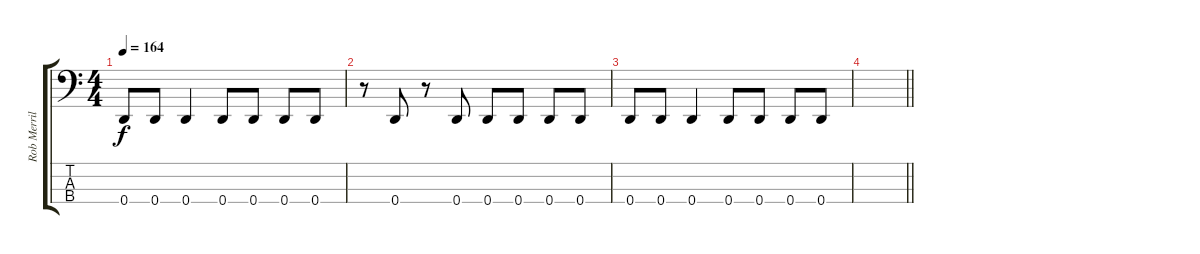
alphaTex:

\track ("Rob Merrill" "Rob Merril") {instrument electricbassfinger}
\staff {score tabs}
\tuning (G2 D2 A1 D1) {hide}
\ts (4 4)
\tempo 164
\clef f4
\ks c
0.4.8{dy f} 0.4.8 0.4.4 0.4.8 0.4.8 0.4.8 0.4.8 |
r.8 0.4.8 r.8 0.4.8 0.4.8 0.4.8 0.4.8 0.4.8 |
0.4.8 0.4.8 0.4.4 0.4.8 0.4.8 0.4.8 0.4.8 |
\barLineRight lightlight
